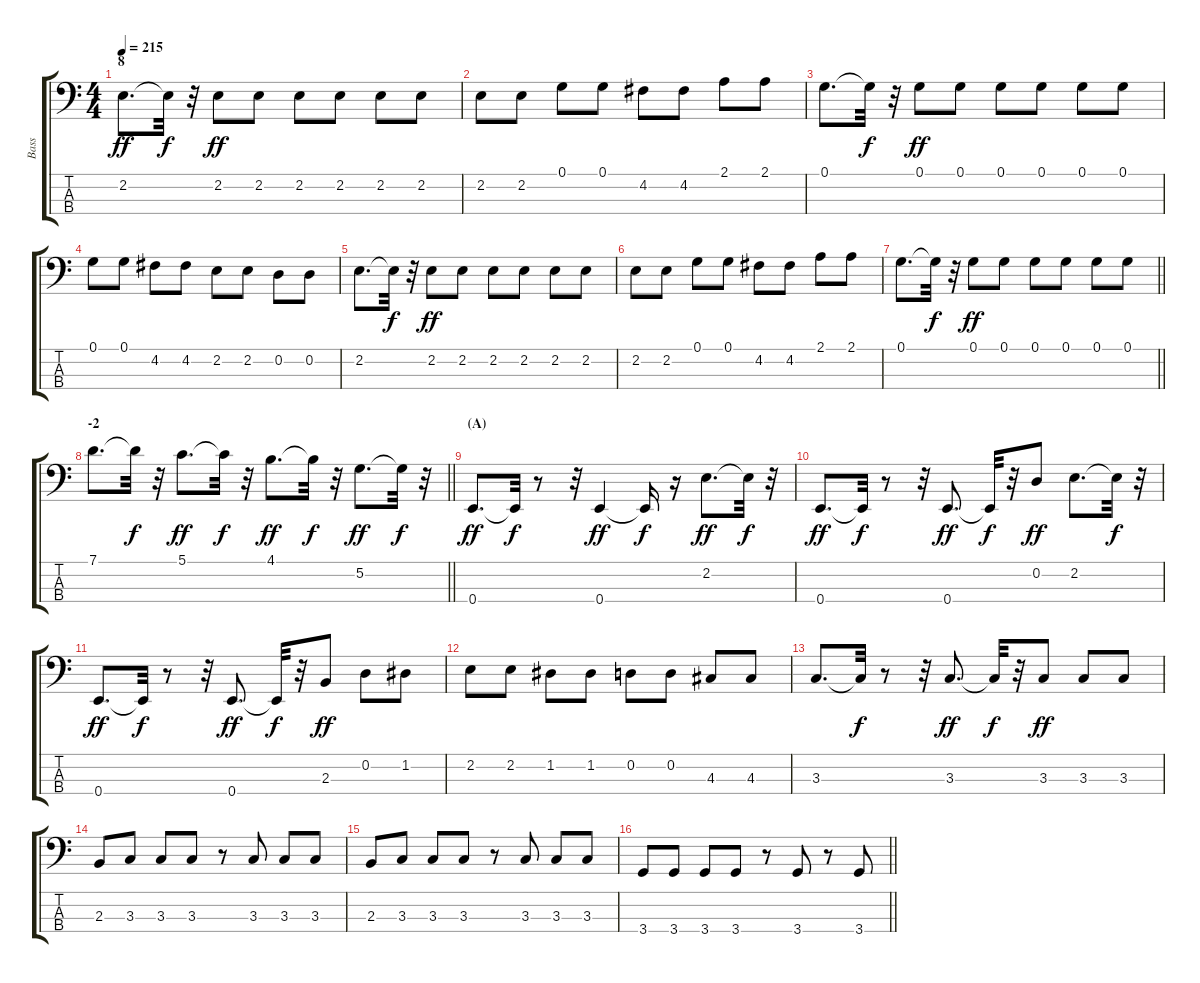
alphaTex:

\track ("Bass" "Bass") {instrument slapbass2}
\staff {score tabs}
\tuning (G2 D2 A1 E1) {hide}
\ts (4 4)
\section ("" "8")
\tempo 215
\clef f4
\ks c
2.2.8{d dy ff} 2.2{t}.32{dy f} r.32 2.2.8{dy ff} 2.2.8 2.2.8 2.2.8 2.2.8 2.2.8 |
2.2.8 2.2.8 0.1.8 0.1.8 4.2.8 4.2.8 2.1.8 2.1.8 |
0.1.8{d} 0.1{t}.32{dy f} r.32 0.1.8{dy ff} 0.1.8 0.1.8 0.1.8 0.1.8 0.1.8 |
0.1.8 0.1.8 4.2.8 4.2.8 2.2.8 2.2.8 0.2.8 0.2.8 |
2.2.8{d} 2.2{t}.32{dy f} r.32 2.2.8{dy ff} 2.2.8 2.2.8 2.2.8 2.2.8 2.2.8 |
2.2.8 2.2.8 0.1.8 0.1.8 4.2.8 4.2.8 2.1.8 2.1.8 |
\barLineRight lightlight
0.1.8{d} 0.1{t}.32{dy f} r.32 0.1.8{dy ff} 0.1.8 0.1.8 0.1.8 0.1.8 0.1.8 |
\section ("" "-2")
\barLineRight lightlight
7.1.8{d} 7.1{t}.32{dy f} r.32 5.1.8{d dy ff} 5.1{t}.32{dy f} r.32 4.1.8{d dy ff} 4.1{t}.32{dy f} r.32 5.2.8{d dy ff} 5.2{t}.32{dy f} r.32 |
\section ("" "(A)")
0.4.8{d dy ff} 0.4{t}.32{dy f} r.8 r.32 0.4.4{dy ff} 0.4{t}.16{dy f} r.16 2.2.8{d dy ff} 2.2{t}.32{dy f} r.32 |
0.4.8{d dy ff} 0.4{t}.32{dy f} r.8 r.32 0.4.8{d dy ff} 0.4{t}.32{dy f} r.32 0.2.8{dy ff} 2.2.8{d} 2.2{t}.32{dy f} r.32 |
0.4.8{d dy ff} 0.4{t}.32{dy f} r.8 r.32 0.4.8{d dy ff} 0.4{t}.32{dy f} r.32 2.3.8{dy ff} 0.2.8 1.2.8 |
2.2.8 2.2.8 1.2.8 1.2.8 0.2.8 0.2.8 4.3.8 4.3.8 |
3.3.8{d} 3.3{t}.32{dy f} r.8 r.32 3.3.8{d dy ff} 3.3{t}.32{dy f} r.32 3.3.8{dy ff} 3.3.8 3.3.8 |
2.3.8 3.3.8 3.3.8 3.3.8 r.8 3.3.8 3.3.8 3.3.8 |
2.3.8 3.3.8 3.3.8 3.3.8 r.8 3.3.8 3.3.8 3.3.8 |
\barLineRight lightlight
3.4.8 3.4.8 3.4.8 3.4.8 r.8 3.4.8 r.8 3.4.8
